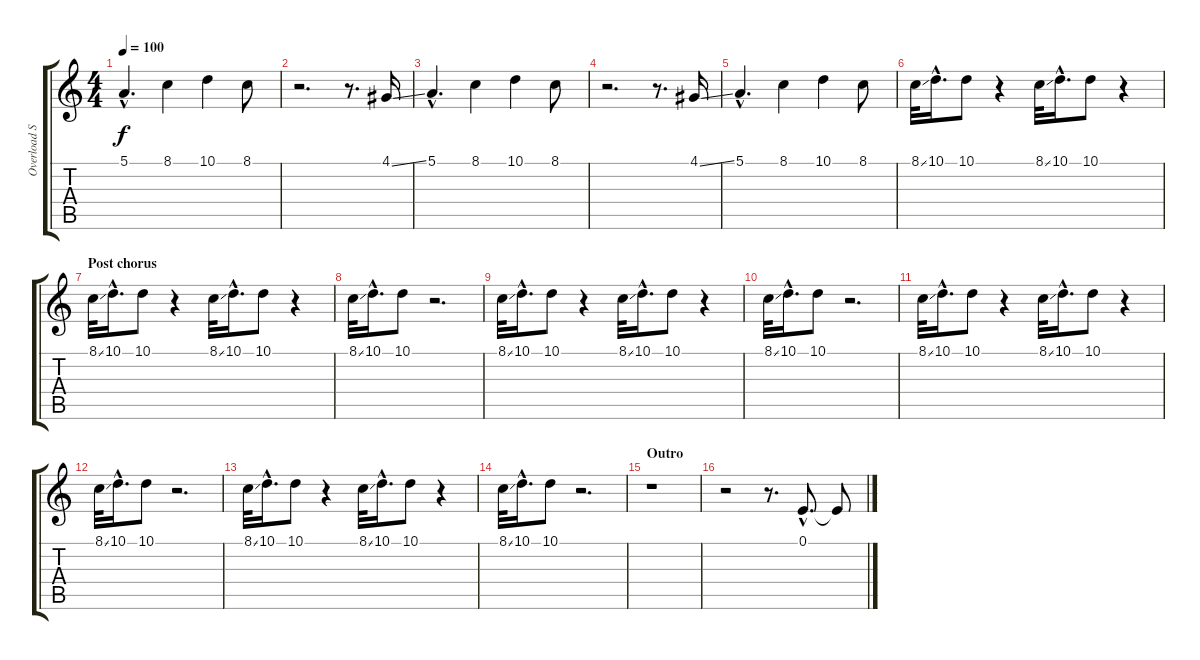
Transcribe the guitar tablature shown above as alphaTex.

\track ("Overload System - Samples" "Overload S") {instrument sopranosax}
\staff {score tabs}
\tuning (E4 B3 G3 D3 A2 D2) {hide}
\ts (4 4)
\tempo 100
\clef g2
\ks c
5.1{hac}.4{d dy f} 8.1.4 10.1.4 8.1.8 |
r.2{d} r.8{d} 4.1{ss}.16{instrument synthvoice} |
5.1{hac}.4{d} 8.1.4 10.1.4 8.1.8 |
r.2{d} r.8{d} 4.1{ss}.16{instrument synthvoice} |
5.1{hac}.4{d} 8.1.4 10.1.4 8.1.8 |
8.1{ss}.32{volume 10 instrument sopranosax} 10.1{hac}.16{d} 10.1.8 r.4 8.1{ss}.32 10.1{hac}.16{d} 10.1.8 r.4 |
\section ("" "Post chorus")
8.1{ss}.32{instrument sopranosax} 10.1{hac}.16{d} 10.1.8 r.4 8.1{ss}.32 10.1{hac}.16{d} 10.1.8 r.4 |
8.1{ss}.32{instrument sopranosax} 10.1{hac}.16{d} 10.1.8 r.2{d} |
8.1{ss}.32{instrument sopranosax} 10.1{hac}.16{d} 10.1.8 r.4 8.1{ss}.32 10.1{hac}.16{d} 10.1.8 r.4 |
8.1{ss}.32{instrument sopranosax} 10.1{hac}.16{d} 10.1.8 r.2{d} |
8.1{ss}.32{instrument sopranosax} 10.1{hac}.16{d} 10.1.8 r.4 8.1{ss}.32 10.1{hac}.16{d} 10.1.8 r.4 |
8.1{ss}.32{instrument sopranosax} 10.1{hac}.16{d} 10.1.8 r.2{d} |
8.1{ss}.32{instrument sopranosax} 10.1{hac}.16{d} 10.1.8 r.4 8.1{ss}.32 10.1{hac}.16{d} 10.1.8 r.4 |
8.1{ss}.32{instrument sopranosax} 10.1{hac}.16{d} 10.1.8 r.2{d} |
\section ("" "Outro")
r.1 |
r.2 r.8{d} 0.1{hac}.8{d instrument reversecymbal} 0.1{t}.8
